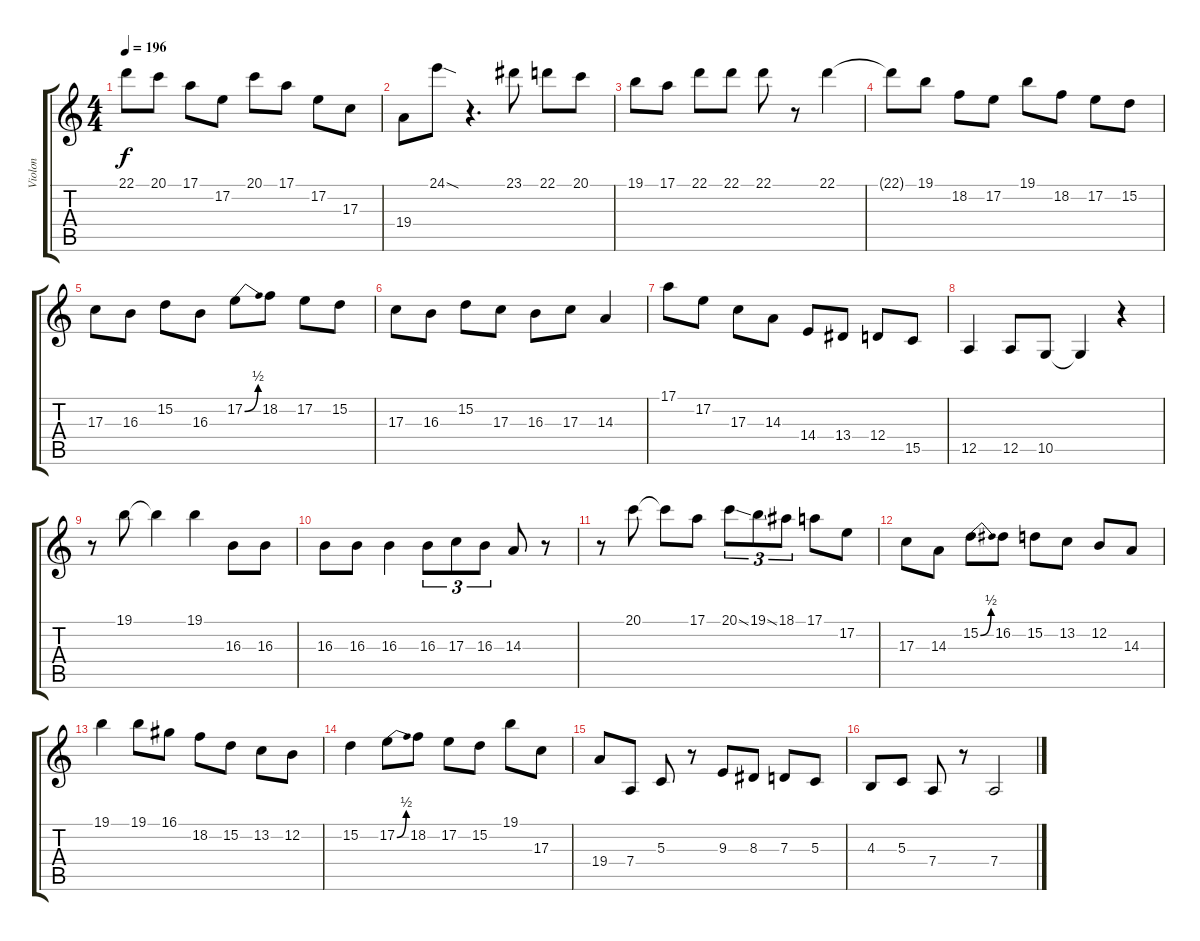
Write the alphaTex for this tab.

\track ("Violon" "Violon") {instrument violin}
\staff {score tabs}
\tuning (E4 B3 G3 D3 A2 E2) {hide}
\ts (4 4)
\tempo 196
\clef g2
\ks c
22.1.8{dy f} 20.1.8 17.1.8 17.2.8 20.1.8 17.1.8 17.2.8 17.3.8 |
19.4.8 24.1{sod}.8 r.4{d} 23.1.8 22.1.8 20.1.8 |
19.1.8 17.1.8 22.1.8 22.1.8 22.1.8 r.8 22.1.4 |
22.1{t}.8 19.1.8 18.2.8 17.2.8 19.1.8 18.2.8 17.2.8 15.2.8 |
17.3.8 16.3.8 15.2.8 16.3.8 17.2{be (bend 0 0 60 2)}.8 18.2.8 17.2.8 15.2.8 |
17.3.8 16.3.8 15.2.8 17.3.8 16.3.8 17.3.8 14.3.4 |
17.1.8 17.2.8 17.3.8 14.3.8 14.4.8 13.4.8 12.4.8 15.5.8 |
12.5.4 12.5.8 10.5.8 10.5{t}.4 r.4 |
r.8 19.1.8 19.1{t}.4 19.1.4 16.3.8 16.3.8 |
16.3.8 16.3.8 16.3.4 16.3.8{tu (3 2)} 17.3.8{tu (3 2)} 16.3.8{tu (3 2)} 14.3.8 r.8 |
r.8 20.1.8 20.1{t}.8 17.1.8 20.1{ss}.8{tu (3 2)} 19.1{ss}.8{tu (3 2)} 18.1.8{tu (3 2)} 17.1.8 17.2.8 |
17.3.8 14.3.8 15.2{be (bend 0 0 60 2)}.8 16.2.8 15.2.8 13.2.8 12.2.8 14.3.8 |
19.1.4 19.1.8 16.1.8 18.2.8 15.2.8 13.2.8 12.2.8 |
15.2.4 17.2{be (bend 0 0 60 2)}.8 18.2.8 17.2.8 15.2.8 19.1.8 17.3.8 |
19.4.8 7.4.8 5.3.8 r.8 9.3.8 8.3.8 7.3.8 5.3.8 |
4.3.8 5.3.8 7.4.8 r.8 7.4.2
